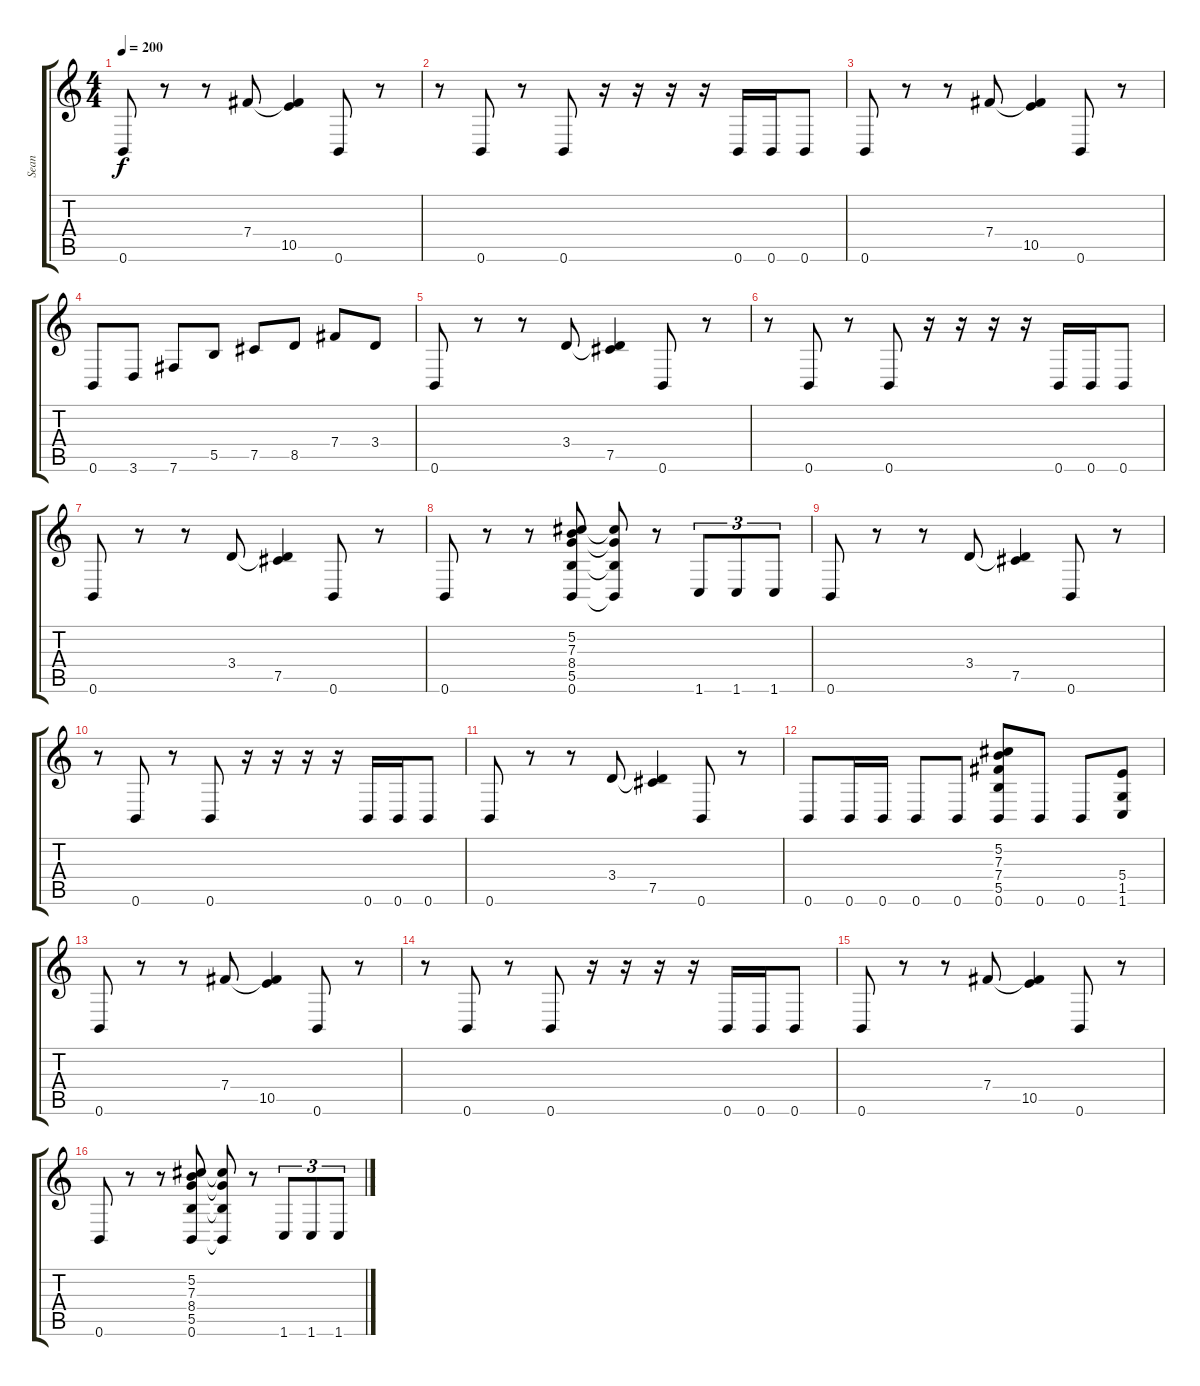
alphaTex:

\track ("Sean" "Sean") {instrument overdrivenguitar}
\staff {score tabs}
\tuning (Db4 Ab3 E3 B2 Gb2 B1) {hide}
\ts (4 4)
\tempo 200
\clef g2
\ks c
0.6.8{dy f} r.8 r.8 7.4.8 (7.4{t} 10.5).4 0.6.8 r.8 |
r.8 0.6.8 r.8 0.6.8 r.16 r.16 r.16 r.16 0.6.16 0.6.16 0.6.8 |
0.6.8 r.8 r.8 7.4.8 (7.4{t} 10.5).4 0.6.8 r.8 |
0.6.8 3.6.8 7.6.8 5.5.8 7.5.8 8.5.8 7.4.8 3.4.8 |
0.6.8 r.8 r.8 3.4.8 (3.4{t} 7.5).4 0.6.8 r.8 |
r.8 0.6.8 r.8 0.6.8 r.16 r.16 r.16 r.16 0.6.16 0.6.16 0.6.8 |
0.6.8 r.8 r.8 3.4.8 (3.4{t} 7.5).4 0.6.8 r.8 |
0.6.8 r.8 r.8 (5.2 7.3 8.4 5.5 0.6).8 (5.2{t} 8.4{t} 5.5{t} 0.6{t}).8 r.8 1.6.8{tu (3 2)} 1.6.8{tu (3 2)} 1.6.8{tu (3 2)} |
0.6.8 r.8 r.8 3.4.8 (3.4{t} 7.5).4 0.6.8 r.8 |
r.8 0.6.8 r.8 0.6.8 r.16 r.16 r.16 r.16 0.6.16 0.6.16 0.6.8 |
0.6.8 r.8 r.8 3.4.8 (3.4{t} 7.5).4 0.6.8 r.8 |
0.6.8 0.6.16 0.6.16 0.6.8 0.6.8 (5.2 7.3 7.4 5.5 0.6).8 0.6.8 0.6.8 (5.4 1.5 1.6).8 |
0.6.8 r.8 r.8 7.4.8 (7.4{t} 10.5).4 0.6.8 r.8 |
r.8 0.6.8 r.8 0.6.8 r.16 r.16 r.16 r.16 0.6.16 0.6.16 0.6.8 |
0.6.8 r.8 r.8 7.4.8 (7.4{t} 10.5).4 0.6.8 r.8 |
0.6.8 r.8 r.8 (5.2 7.3 8.4 5.5 0.6).8 (5.2{t} 8.4{t} 5.5{t} 0.6{t}).8 r.8 1.6.8{tu (3 2)} 1.6.8{tu (3 2)} 1.6.8{tu (3 2)}
